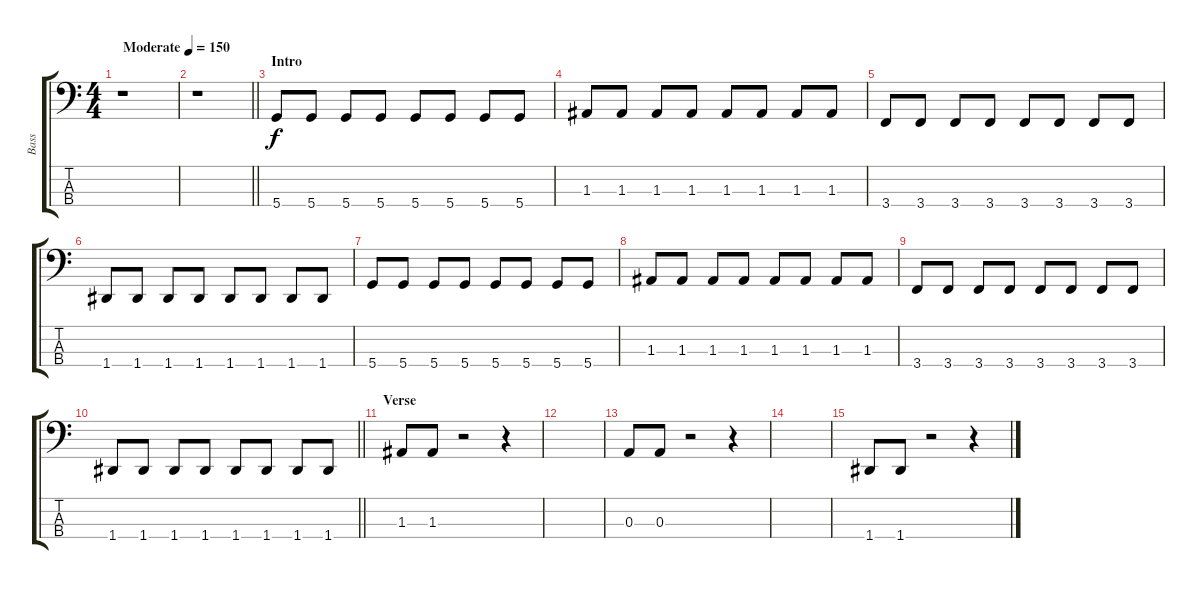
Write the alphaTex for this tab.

\track ("Bass" "Bass") {instrument electricbassfinger}
\staff {score tabs}
\tuning (G2 D2 A1 D1) {hide}
\ts (4 4)
\tempo (150 "Moderate")
\clef f4
\ks c
r.1{dy f instrument electricbassfinger} |
\barLineRight lightlight
r.1 |
\section ("" "Intro")
5.4.8 5.4.8 5.4.8 5.4.8 5.4.8 5.4.8 5.4.8 5.4.8 |
1.3.8 1.3.8 1.3.8 1.3.8 1.3.8 1.3.8 1.3.8 1.3.8 |
3.4.8 3.4.8 3.4.8 3.4.8 3.4.8 3.4.8 3.4.8 3.4.8 |
1.4.8 1.4.8 1.4.8 1.4.8 1.4.8 1.4.8 1.4.8 1.4.8 |
5.4.8 5.4.8 5.4.8 5.4.8 5.4.8 5.4.8 5.4.8 5.4.8 |
1.3.8 1.3.8 1.3.8 1.3.8 1.3.8 1.3.8 1.3.8 1.3.8 |
3.4.8 3.4.8 3.4.8 3.4.8 3.4.8 3.4.8 3.4.8 3.4.8 |
\barLineRight lightlight
1.4.8 1.4.8 1.4.8 1.4.8 1.4.8 1.4.8 1.4.8 1.4.8 |
\section ("" "Verse")
1.3.8 1.3.8 r.2 r.4 |
|
0.3.8 0.3.8 r.2 r.4 |
|
1.4.8 1.4.8 r.2 r.4
